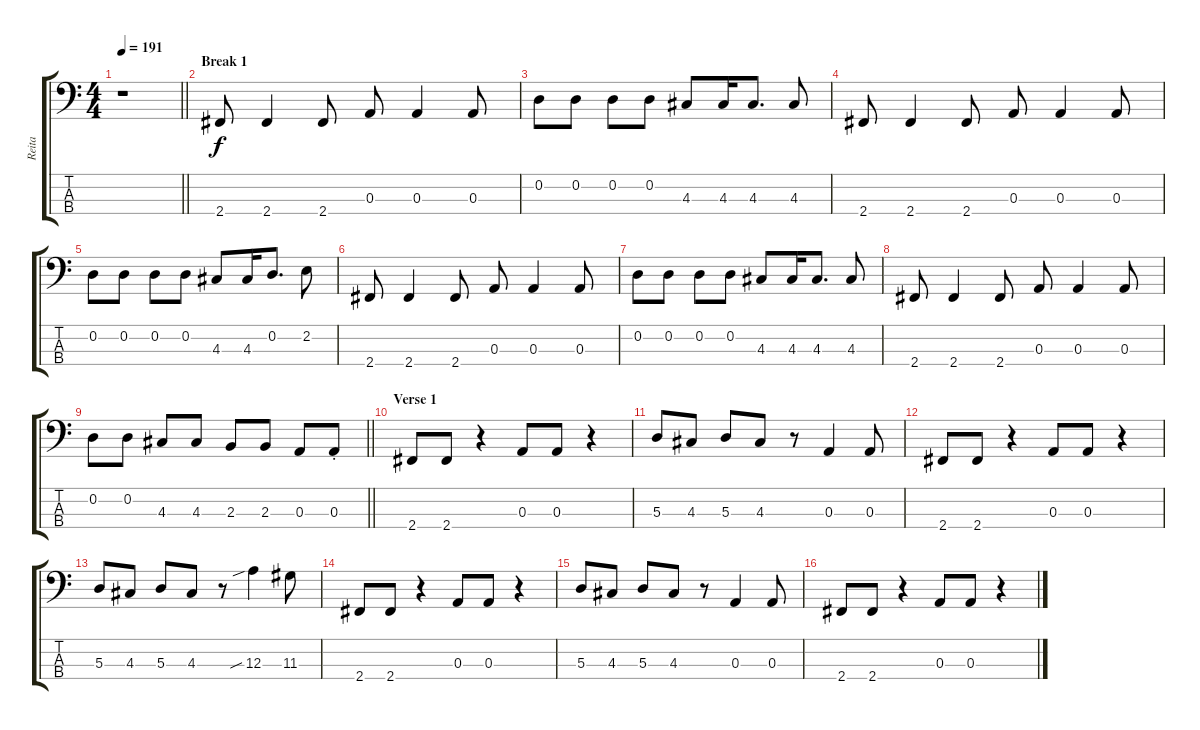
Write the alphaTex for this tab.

\track ("Reita" "Reita") {instrument electricbasspick}
\staff {score tabs}
\tuning (G2 D2 A1 E1) {hide}
\ts (4 4)
\tempo 191
\clef f4
\barLineRight lightlight
\ks c
r.1{dy f} |
\section ("" "Break 1")
2.4.8 2.4.4 2.4.8 0.3.8 0.3.4 0.3.8 |
0.2.8 0.2.8 0.2.8 0.2.8 4.3.8 4.3.16 4.3.8{d} 4.3.8 |
2.4.8 2.4.4 2.4.8 0.3.8 0.3.4 0.3.8 |
0.2.8 0.2.8 0.2.8 0.2.8 4.3.8 4.3.16 0.2.8{d} 2.2.8 |
2.4.8 2.4.4 2.4.8 0.3.8 0.3.4 0.3.8 |
0.2.8 0.2.8 0.2.8 0.2.8 4.3.8 4.3.16 4.3.8{d} 4.3.8 |
2.4.8 2.4.4 2.4.8 0.3.8 0.3.4 0.3.8 |
\barLineRight lightlight
0.2.8 0.2.8 4.3.8 4.3.8 2.3.8 2.3.8 0.3.8 0.3{st}.8 |
\section ("" "Verse 1")
2.4.8 2.4.8 r.4 0.3.8 0.3.8 r.4 |
5.3.8 4.3.8 5.3.8 4.3.8 r.8 0.3.4 0.3.8 |
2.4.8 2.4.8 r.4 0.3.8 0.3.8 r.4 |
5.3.8 4.3.8 5.3.8 4.3.8 r.8 12.3{sib}.4 11.3.8 |
2.4.8 2.4.8 r.4 0.3.8 0.3.8 r.4 |
5.3.8 4.3.8 5.3.8 4.3.8 r.8 0.3.4 0.3.8 |
2.4.8 2.4.8 r.4 0.3.8 0.3.8 r.4
